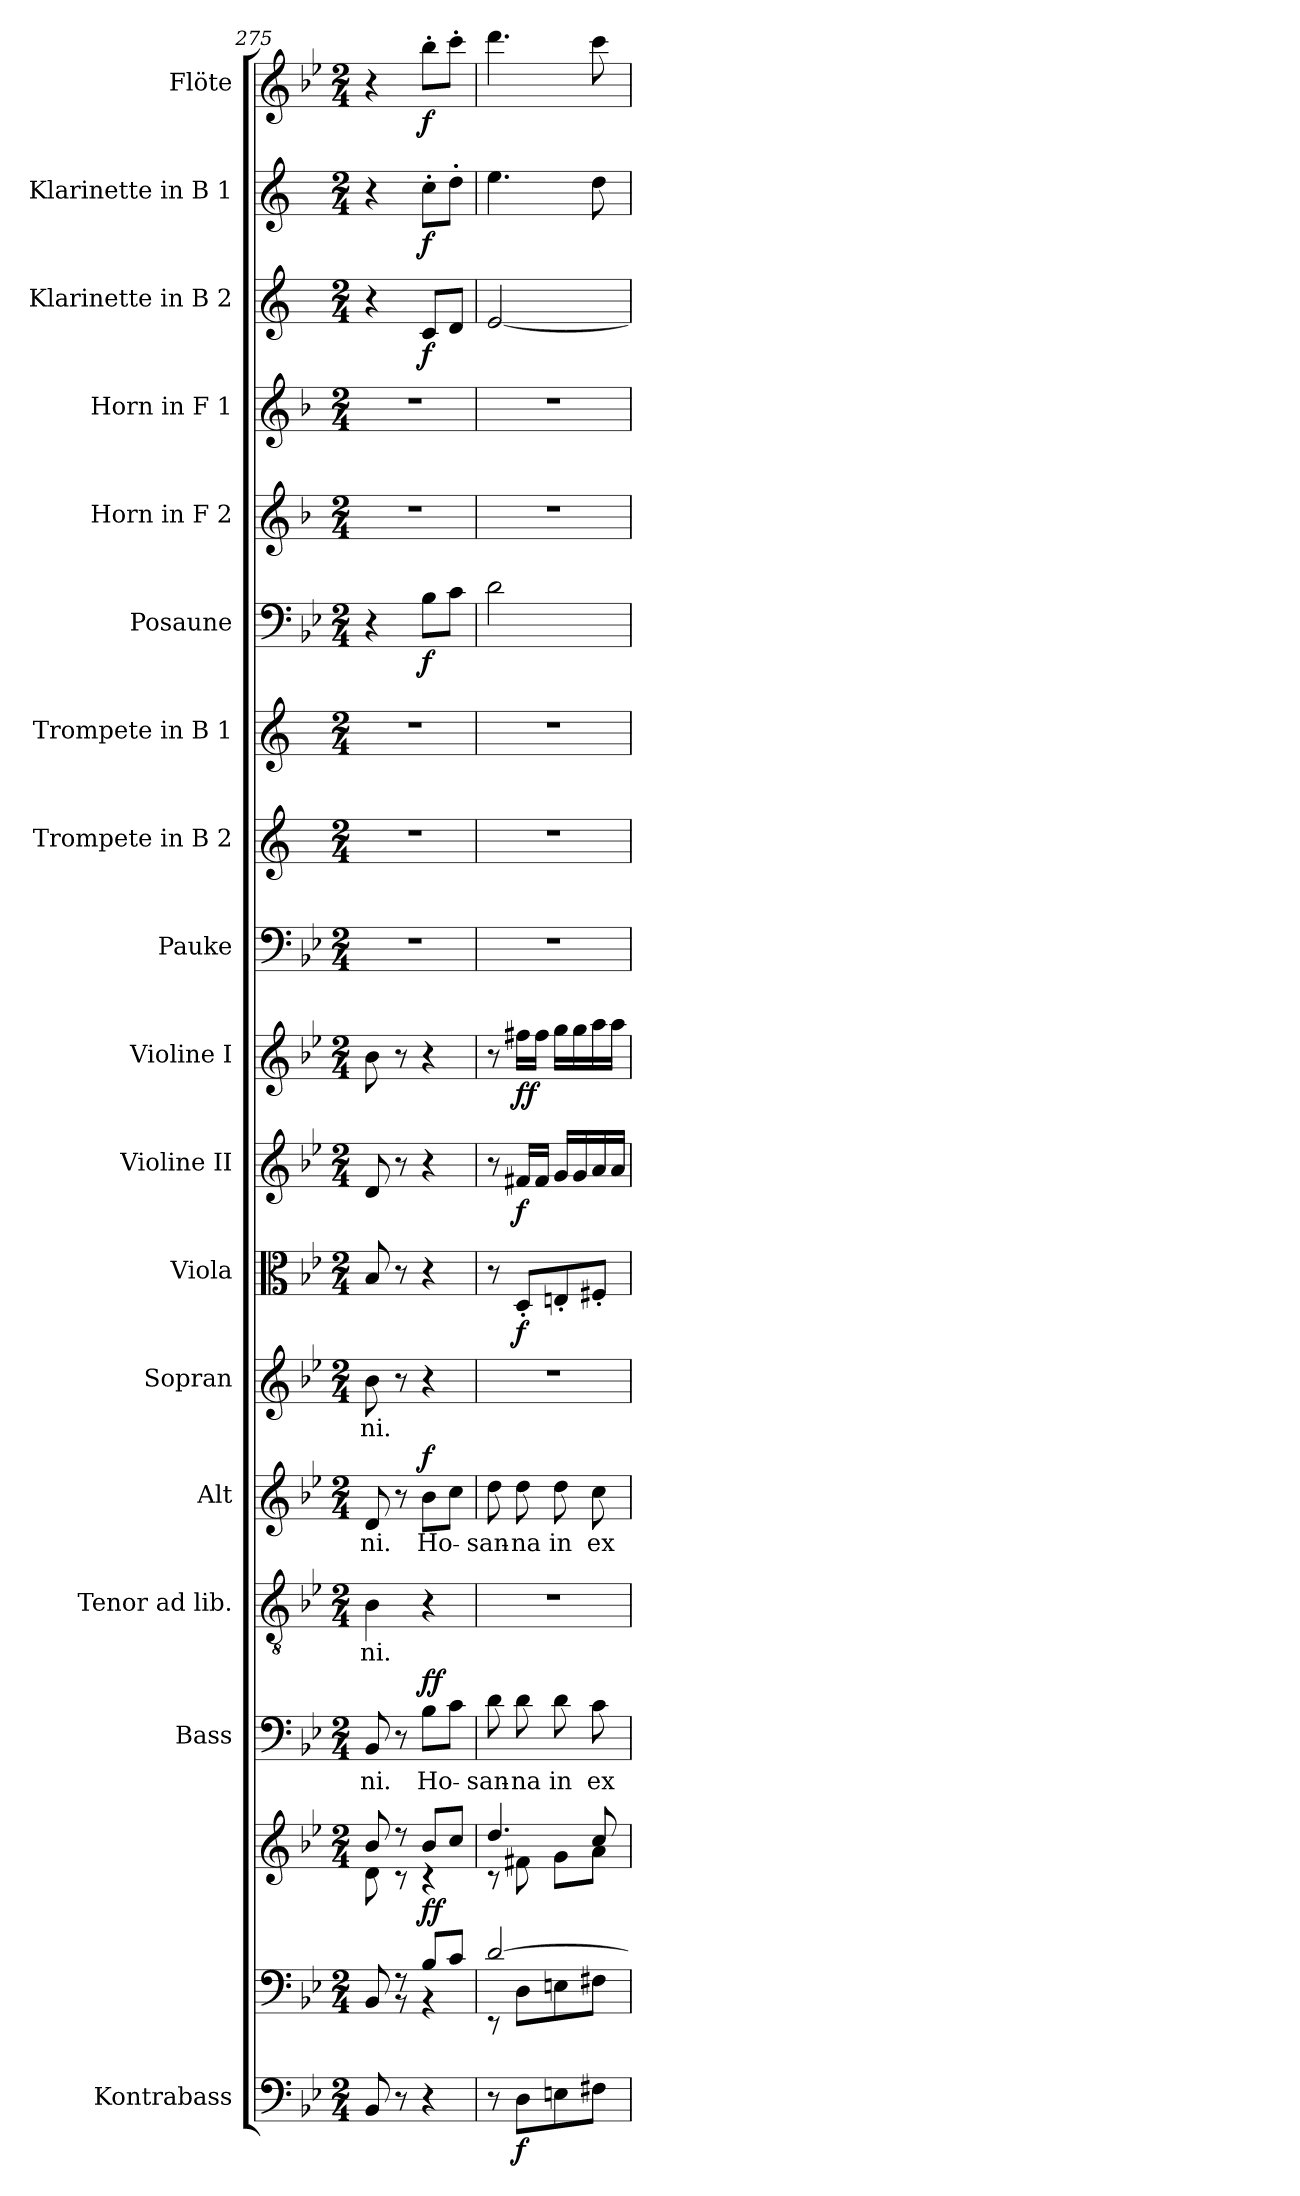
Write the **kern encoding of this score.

**kern	**dynam	**kern	**kern	**dynam	**kern	**text	**dynam	**kern	**text	**kern	**text	**dynam	**kern	**text	**kern	**dynam	**kern	**dynam	**kern	**dynam	**kern	**kern	**kern	**kern	**dynam	**kern	**kern	**kern	**dynam	**kern	**dynam	**kern	**dynam
*part18	*part18	*part17	*part17	*part17	*part16	*part16	*part16	*part15	*part15	*part14	*part14	*part14	*part13	*part13	*part12	*part12	*part11	*part11	*part10	*part10	*part9	*part8	*part7	*part6	*part6	*part5	*part4	*part3	*part3	*part2	*part2	*part1	*part1
*staff19	*staff19	*staff18	*staff17	*staff17/18	*staff16	*staff16	*staff16	*staff15	*staff15	*staff14	*staff14	*staff14	*staff13	*staff13	*staff12	*staff12	*staff11	*staff11	*staff10	*staff10	*staff9	*staff8	*staff7	*staff6	*staff6	*staff5	*staff4	*staff3	*staff3	*staff2	*staff2	*staff1	*staff1
*I"Kontrabass	*	*	*	*	*I"Bass	*	*	*I"Tenor ad lib.	*	*I"Alt	*	*	*I"Sopran	*	*I"Viola	*	*I"Violine II	*	*I"Violine I	*	*I"Pauke	*I"Trompete in B 2	*I"Trompete in B 1	*I"Posaune	*	*I"Horn in F 2	*I"Horn in F 1	*I"Klarinette in B 2	*	*I"Klarinette in B 1	*	*I"Flöte	*
*I'Kb.	*	*	*	*	*I'B	*	*	*I'T	*	*I'A	*	*	*I'S	*	*I'Vla.	*	*I'Vl. II	*	*I'Vl. I	*	*I'Pk.	*	*	*I'Pos.	*	*I'Hrn. 2	*I'Hrn. 1	*	*	*	*	*I'Fl.	*
*clefF4	*	*clefF4	*clefG2	*	*clefF4	*	*	*clefGv2	*	*clefG2	*	*	*clefG2	*	*clefC3	*	*clefG2	*	*clefG2	*	*clefF4	*clefG2	*clefG2	*clefF4	*	*clefG2	*clefG2	*clefG2	*	*clefG2	*	*clefG2	*
*ITrd7c12	*	*	*	*	*	*	*	*	*	*	*	*	*	*	*	*	*	*	*	*	*	*ITrd1c2	*ITrd1c2	*	*	*ITrd4c7	*ITrd4c7	*ITrd1c2	*	*ITrd1c2	*	*	*
*k[b-e-]	*	*k[b-e-]	*k[b-e-]	*	*k[b-e-]	*	*	*k[b-e-]	*	*k[b-e-]	*	*	*k[b-e-]	*	*k[b-e-]	*	*k[b-e-]	*	*k[b-e-]	*	*k[b-e-]	*k[b-e-]	*k[b-e-]	*k[b-e-]	*	*k[b-e-]	*k[b-e-]	*k[b-e-]	*	*k[b-e-]	*	*k[b-e-]	*
*B-:	*	*B-:	*B-:	*	*B-:	*	*	*B-:	*	*B-:	*	*	*B-:	*	*B-:	*	*B-:	*	*B-:	*	*B-:	*B-:	*B-:	*B-:	*	*B-:	*B-:	*B-:	*	*B-:	*	*B-:	*
*M2/4	*	*M2/4	*M2/4	*	*M2/4	*	*	*M2/4	*	*M2/4	*	*	*M2/4	*	*M2/4	*	*M2/4	*	*M2/4	*	*M2/4	*M2/4	*M2/4	*M2/4	*	*M2/4	*M2/4	*M2/4	*	*M2/4	*	*M2/4	*
=275	=275	=275	=275	=275	=275	=275	=275	=275	=275	=275	=275	=275	=275	=275	=275	=275	=275	=275	=275	=275	=275	=275	=275	=275	=275	=275	=275	=275	=275	=275	=275	=275	=275
*	*	*^	*^	*	*	*	*	*	*	*	*	*	*	*	*	*	*	*	*	*	*	*	*	*	*	*	*	*	*	*	*	*	*
!	!	!	!	!	!	!	!	!LO:LY:b	!	!	!LO:LY:b	!	!LO:LY:b	!	!	!LO:LY:b	!	!	!	!	!	!	!	!	!	!	!	!	!	!	!	!	!	!	!
8BBB-/	.	8BB-/	8ryy	8b-/	8d\	.	8BB-/	-ni.	.	4B-\	-ni.	8d/	-ni.	.	8b-\	-ni.	8B-/	.	8d/	.	8b-\	.	2r	2r	2r	4r	.	2r	2r	4r	.	4r	.	4r	.
8r	.	8r	8r	8r	8r	.	8r	.	.	.	.	8r	.	.	8r	.	8r	.	8r	.	8r	.	.	.	.	.	.	.	.	.	.	.	.	.	.
!	!	!	!	!	!	!LO:DY:b	!	!LO:LY:b	!LO:DY:a	!	!	!	!LO:LY:b	!LO:DY:a	!	!	!	!	!	!	!	!	!	!	!	!	!LO:DY:b	!	!	!	!LO:DY:b	!	!LO:DY:b	!	!LO:DY:b
4r	.	8B-/L	4rBB	8b-/L	4rc	ff	8B-\L	Ho-	ff	4r	.	8b-\L	Ho-	f	4r	.	4r	.	4r	.	4r	.	.	.	.	8B-\L	f	.	.	8B-/L	f	8b-'>\L	f	8bb-'>\L	f
.	.	8c/J	.	8cc/J	.	.	8c\J	.	.	.	.	8cc\J	.	.	.	.	.	.	.	.	.	.	.	.	.	8c\J	.	.	.	8c/J	.	8cc'>\J	.	8ccc'>\J	.
=276	=276	=276	=276	=276	=276	=276	=276	=276	=276	=276	=276	=276	=276	=276	=276	=276	=276	=276	=276	=276	=276	=276	=276	=276	=276	=276	=276	=276	=276	=276	=276	=276	=276	=276	=276
!	!	!	!	!	!	!	!	!LO:LY:b	!	!	!	!	!LO:LY:b	!	!	!	!	!	!	!	!	!	!	!	!	!	!	!	!	!	!	!	!	!	!
8r	.	[>2d/	8rEE	4.dd/	8rc	.	8d\	-san-	.	2r	.	8dd\	-san-	.	2r	.	8r	.	8r	.	8r	.	2r	2r	2r	2d\	.	2r	2r	[2d/	.	4.dd\	.	4.ddd\	.
!	!LO:DY:b	!	!	!	!	!	!	!LO:LY:b	!	!	!	!	!LO:LY:b	!	!	!	!	!LO:DY:b	!	!LO:DY:b	!	!LO:DY:b	!	!	!	!	!	!	!	!	!	!	!	!	!
8DD\L	f	.	8D\L	.	8f#X\	.	8d\	-na	.	.	.	8dd\	-na	.	.	.	8D'</L	f	16f#X/LL	f	16ff#X\LL	ff	.	.	.	.	.	.	.	.	.	.	.	.	.
.	.	.	.	.	.	.	.	.	.	.	.	.	.	.	.	.	.	.	16f#/JJ	.	16ff#\JJ	.	.	.	.	.	.	.	.	.	.	.	.	.	.
!	!	!	!	!	!	!	!	!LO:LY:b	!	!	!	!	!LO:LY:b	!	!	!	!	!	!	!	!	!	!	!	!	!	!	!	!	!	!	!	!	!	!
8EEn\	.	.	8En\	.	8g\L	.	8d\	in	.	.	.	8dd\	in	.	.	.	8En'</	.	16g/LL	.	16gg\LL	.	.	.	.	.	.	.	.	.	.	.	.	.	.
.	.	.	.	.	.	.	.	.	.	.	.	.	.	.	.	.	.	.	16g/	.	16gg\	.	.	.	.	.	.	.	.	.	.	.	.	.	.
!	!	!	!	!	!	!	!	!LO:LY:b	!	!	!	!	!LO:LY:b	!	!	!	!	!	!	!	!	!	!	!	!	!	!	!	!	!	!	!	!	!	!
8FF#X\J	.	.	8F#X\J	8cc/	8a\J	.	8c\	ex-	.	.	.	8cc\	ex-	.	.	.	8F#X'</J	.	16a/	.	16aa\	.	.	.	.	.	.	.	.	.	.	8cc\	.	8ccc\	.
.	.	.	.	.	.	.	.	.	.	.	.	.	.	.	.	.	.	.	16a/JJ	.	16aa\JJ	.	.	.	.	.	.	.	.	.	.	.	.	.	.
*	*	*v	*v	*	*	*	*	*	*	*	*	*	*	*	*	*	*	*	*	*	*	*	*	*	*	*	*	*	*	*	*	*	*	*	*
*	*	*	*v	*v	*	*	*	*	*	*	*	*	*	*	*	*	*	*	*	*	*	*	*	*	*	*	*	*	*	*	*	*	*	*
=	=	=	=	=	=	=	=	=	=	=	=	=	=	=	=	=	=	=	=	=	=	=	=	=	=	=	=	=	=	=	=	=	=
*-	*-	*-	*-	*-	*-	*-	*-	*-	*-	*-	*-	*-	*-	*-	*-	*-	*-	*-	*-	*-	*-	*-	*-	*-	*-	*-	*-	*-	*-	*-	*-	*-	*-
